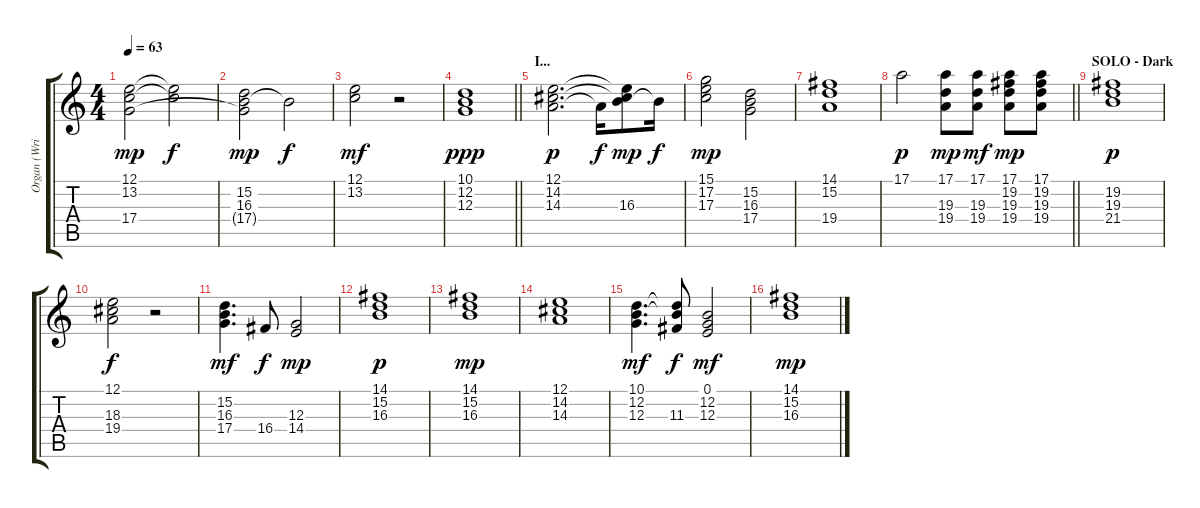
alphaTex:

\track ("Organ (Wright)" "Organ (Wri") {instrument rockorgan}
\staff {score tabs}
\tuning (E4 B3 G3 D3 A2 E2) {hide}
\ts (4 4)
\tempo 63
\clef g2
\ks c
(12.1 13.2 17.4).2{dy mp} (12.1{t} 13.2{t}).2{dy f} |
(15.2 16.3 17.4{t}).2{dy mp} 16.3{t}.2{dy f} |
(12.1 13.2).2{dy mf} r.2 |
\barLineRight lightlight
(10.1 12.2 12.3).1{dy ppp} |
\section ("" "I...")
(12.1 14.2 14.3).2{d dy p} 14.3{t}.16{dy f} (12.1{t} 14.2{t} 16.3).8{dy mp} 16.3{t}.16{dy f} |
(15.1 17.2 17.3).2{dy mp} (15.2 16.3 17.4).2 |
(14.1 15.2 19.4).1 |
\barLineRight lightlight
17.1.2{dy p} (17.1 19.3 19.4).8{dy mp} (17.1 19.3 19.4).8{dy mf} (17.1 19.2 19.3 19.4).8{dy mp} (17.1 19.2 19.3 19.4).8 |
\section ("" "SOLO - Dark")
(19.2 19.3 21.4).1{dy p} |
(12.1 18.3 19.4).2{dy f instrument drawbarorgan} r.2 |
(15.2 16.3 17.4).4{d dy mf} 16.4.8{dy f} (12.3 14.4).2{dy mp} |
(14.1 15.2 16.3).1{dy p} |
(14.1 15.2 16.3).1{dy mp} |
(12.1 14.2 14.3).1 |
(10.1 12.2 12.3).4{d dy mf} (10.1{t} 12.2{t} 11.3).8{dy f} (0.1 12.2 12.3).2{dy mf} |
(14.1 15.2 16.3).1{dy mp}
